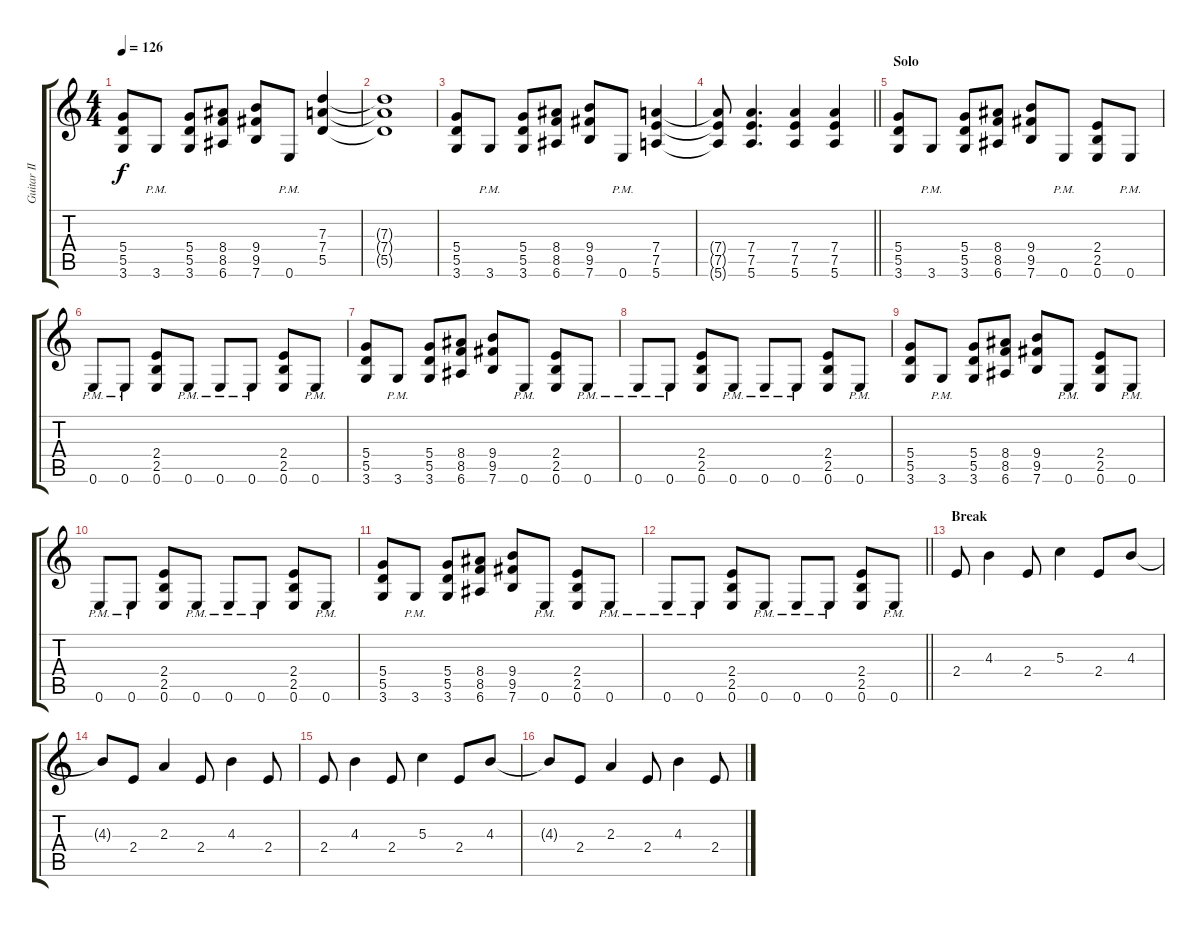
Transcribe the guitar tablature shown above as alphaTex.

\track ("Guitar II" "Guitar II") {instrument distortionguitar}
\staff {score tabs}
\tuning (E4 B3 G3 D3 A2 E2) {hide}
\ts (4 4)
\tempo 126
\clef g2
\ks c
(5.4 5.5 3.6).8{dy f} 3.6{pm}.8 (5.4 5.5 3.6).8 (8.4 8.5 6.6).8 (9.4 9.5 7.6).8 0.6{pm}.8 (7.3 7.4 5.5).4 |
(7.3{t} 7.4{t} 5.5{t}).1 |
(5.4 5.5 3.6).8 3.6{pm}.8 (5.4 5.5 3.6).8 (8.4 8.5 6.6).8 (9.4 9.5 7.6).8 0.6{pm}.8 (7.4 7.5 5.6).4 |
\barLineRight lightlight
(7.4{t} 7.5{t} 5.6{t}).8 (7.4 7.5 5.6).4{d} (7.4 7.5 5.6).4 (7.4 7.5 5.6).4 |
\section ("" "Solo")
(5.4 5.5 3.6).8 3.6{pm}.8 (5.4 5.5 3.6).8 (8.4 8.5 6.6).8 (9.4 9.5 7.6).8 0.6{pm}.8 (2.4 2.5 0.6).8 0.6{pm}.8 |
0.6{pm}.8 0.6{pm}.8 (2.4 2.5 0.6).8 0.6{pm}.8 0.6{pm}.8 0.6{pm}.8 (2.4 2.5 0.6).8 0.6{pm}.8 |
(5.4 5.5 3.6).8 3.6{pm}.8 (5.4 5.5 3.6).8 (8.4 8.5 6.6).8 (9.4 9.5 7.6).8 0.6{pm}.8 (2.4 2.5 0.6).8 0.6{pm}.8 |
0.6{pm}.8 0.6{pm}.8 (2.4 2.5 0.6).8 0.6{pm}.8 0.6{pm}.8 0.6{pm}.8 (2.4 2.5 0.6).8 0.6{pm}.8 |
(5.4 5.5 3.6).8 3.6{pm}.8 (5.4 5.5 3.6).8 (8.4 8.5 6.6).8 (9.4 9.5 7.6).8 0.6{pm}.8 (2.4 2.5 0.6).8 0.6{pm}.8 |
0.6{pm}.8 0.6{pm}.8 (2.4 2.5 0.6).8 0.6{pm}.8 0.6{pm}.8 0.6{pm}.8 (2.4 2.5 0.6).8 0.6{pm}.8 |
(5.4 5.5 3.6).8 3.6{pm}.8 (5.4 5.5 3.6).8 (8.4 8.5 6.6).8 (9.4 9.5 7.6).8 0.6{pm}.8 (2.4 2.5 0.6).8 0.6{pm}.8 |
\barLineRight lightlight
0.6{pm}.8 0.6{pm}.8 (2.4 2.5 0.6).8 0.6{pm}.8 0.6{pm}.8 0.6{pm}.8 (2.4 2.5 0.6).8 0.6{pm}.8 |
\section ("" "Break")
2.4.8{instrument electricguitarclean} 4.3.4 2.4.8 5.3.4 2.4.8 4.3.8 |
4.3{t}.8 2.4.8 2.3.4 2.4.8 4.3.4 2.4.8 |
2.4.8 4.3.4 2.4.8 5.3.4 2.4.8 4.3.8 |
4.3{t}.8 2.4.8 2.3.4 2.4.8 4.3.4 2.4.8
